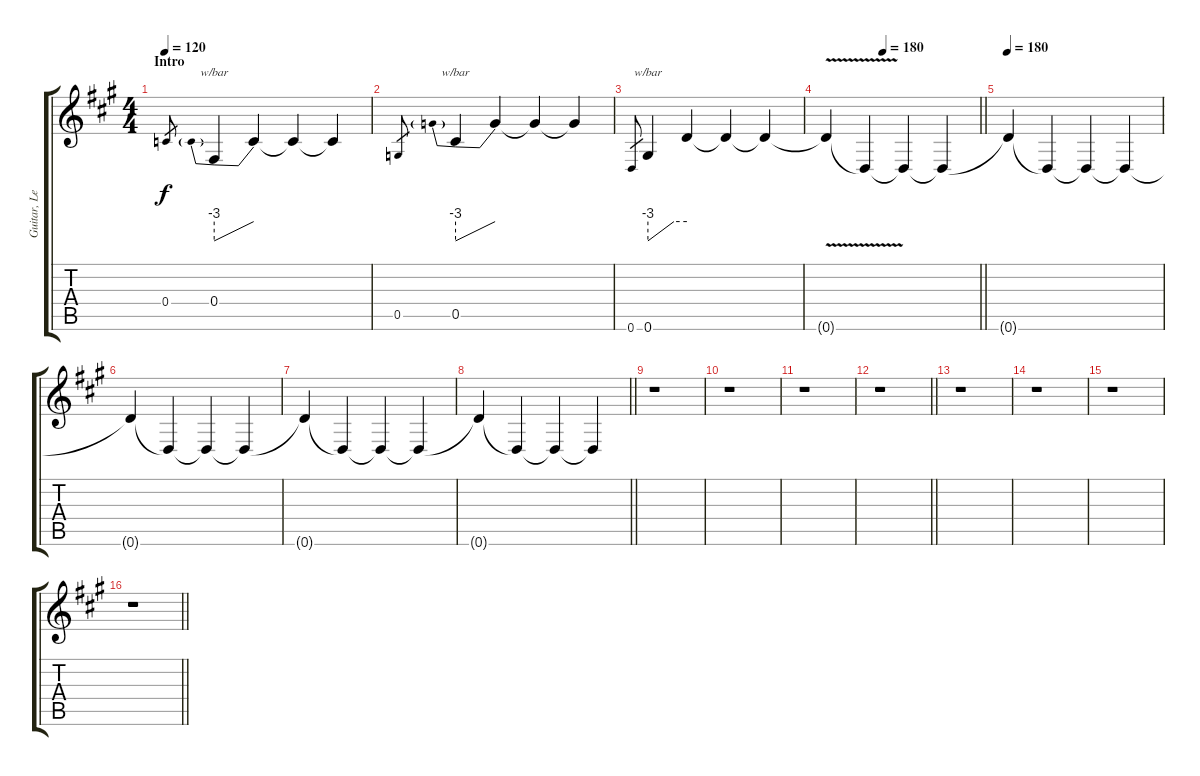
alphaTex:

\track ("Guitar, Lead w/Talkbox" "Guitar, Le") {instrument distortionguitar}
\staff {score tabs}
\tuning (D4 A3 F3 C3 G2 D2) {hide}
\ts (4 4)
\section ("" "Intro")
\tempo 120
\clef g2
\ks a
0.4.8{gr dy f instrument distortionguitar} 0.4.4{tbe (predivedive default 0 -12 60 0)} 0.4{t}.4 0.4{t}.4 0.4{t}.4 |
0.5.8{gr} 0.5.4{tbe (predivedive default 0 -12 60 0) ot 8vb} 0.5{t}.4{ot 8vb} 0.5{t}.4{ot 8vb} 0.5{t}.4{ot 8vb} |
0.6.8{gr} 0.6.4{tbe (custom default 0 -12 40 0 60 0) ot 8vb} 0.6{t}.4{ot 8vb} 0.6{t}.4{ot 8vb} 0.6{t}.4{ot 8vb} |
\tempo (180 0.375)
\barLineRight lightlight
0.6{v t}.4{ot 8vb} 0.6{t}.4 0.6{t}.4 0.6{t}.4 |
\tempo 180
0.6{t}.4{ot 8vb} 0.6{t}.4 0.6{t}.4 0.6{t}.4 |
0.6{t}.4{ot 8vb} 0.6{t}.4 0.6{t}.4 0.6{t}.4 |
0.6{t}.4{ot 8vb} 0.6{t}.4 0.6{t}.4 0.6{t}.4 |
\barLineRight lightlight
0.6{t}.4{ot 8vb} 0.6{t}.4 0.6{t}.4 0.6{t}.4 |
r.1 |
r.1 |
r.1 |
\barLineRight lightlight
r.1 |
r.1 |
r.1 |
r.1 |
\barLineRight lightlight
r.1
